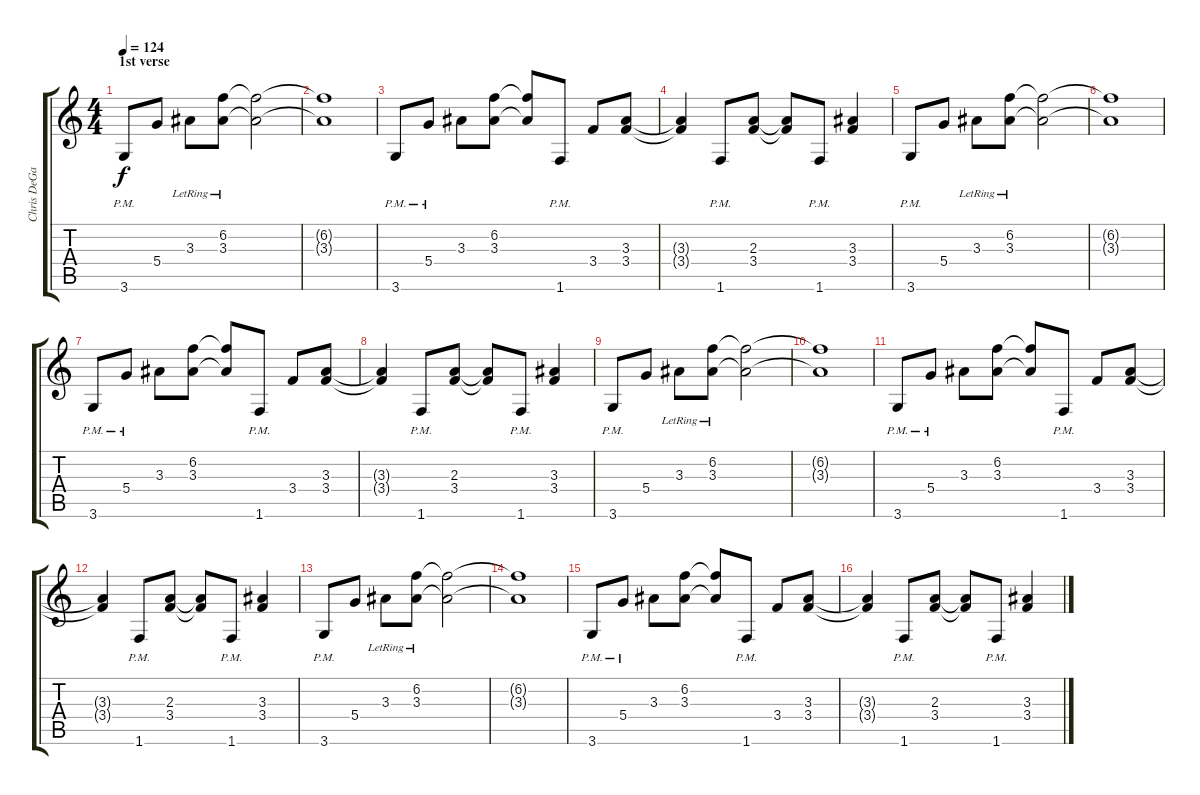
\track ("Chris DeGarmo (Standard Tuning)" "Chris DeGa") {instrument distortionguitar}
\staff {score tabs}
\tuning (E4 B3 G3 D3 A2 E2) {hide}
\ts (4 4)
\section ("" "1st verse")
\tempo 124
\clef g2
\ks c
3.6{pm}.8{dy f} 5.4.8 3.3{lr}.8 (6.2{lr} 3.3{lr}).8 (6.2{t} 3.3{t}).2 |
(6.2{t} 3.3{t}).1 |
3.6{pm}.8 5.4{pm}.8 3.3.8 (6.2 3.3).8 (6.2{t} 3.3{t}).8 1.6{pm}.8 3.4.8 (3.3 3.4).8 |
(3.3{t} 3.4{t}).4 1.6{pm}.8 (2.3 3.4).8 (2.3{t} 3.4{t}).8 1.6{pm}.8 (3.3 3.4).4 |
3.6{pm}.8 5.4.8 3.3{lr}.8 (6.2{lr} 3.3{lr}).8 (6.2{t} 3.3{t}).2 |
(6.2{t} 3.3{t}).1 |
3.6{pm}.8 5.4{pm}.8 3.3.8 (6.2 3.3).8 (6.2{t} 3.3{t}).8 1.6{pm}.8 3.4.8 (3.3 3.4).8 |
(3.3{t} 3.4{t}).4 1.6{pm}.8 (2.3 3.4).8 (2.3{t} 3.4{t}).8 1.6{pm}.8 (3.3 3.4).4 |
3.6{pm}.8 5.4.8 3.3{lr}.8 (6.2{lr} 3.3{lr}).8 (6.2{t} 3.3{t}).2 |
(6.2{t} 3.3{t}).1 |
3.6{pm}.8 5.4{pm}.8 3.3.8 (6.2 3.3).8 (6.2{t} 3.3{t}).8 1.6{pm}.8 3.4.8 (3.3 3.4).8 |
(3.3{t} 3.4{t}).4 1.6{pm}.8 (2.3 3.4).8 (2.3{t} 3.4{t}).8 1.6{pm}.8 (3.3 3.4).4 |
3.6{pm}.8 5.4.8 3.3{lr}.8 (6.2{lr} 3.3{lr}).8 (6.2{t} 3.3{t}).2 |
(6.2{t} 3.3{t}).1 |
3.6{pm}.8 5.4{pm}.8 3.3.8 (6.2 3.3).8 (6.2{t} 3.3{t}).8 1.6{pm}.8 3.4.8 (3.3 3.4).8 |
(3.3{t} 3.4{t}).4 1.6{pm}.8 (2.3 3.4).8 (2.3{t} 3.4{t}).8 1.6{pm}.8 (3.3 3.4).4
